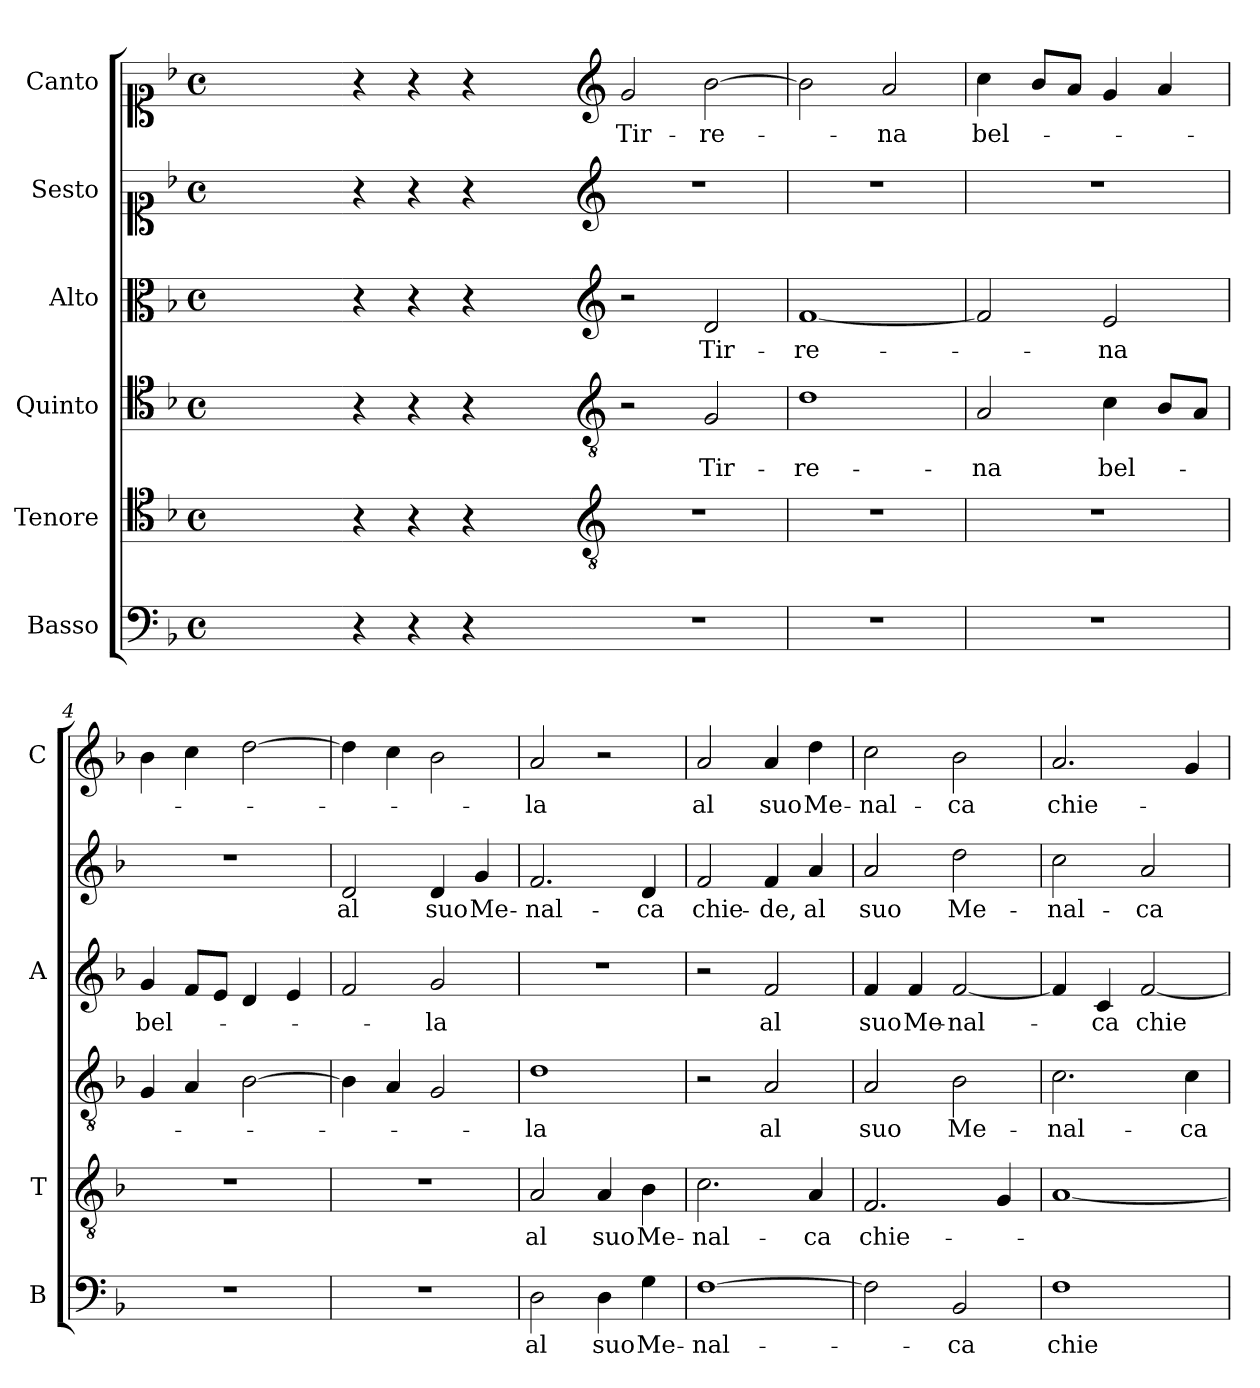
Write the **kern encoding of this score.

**kern	**text	**kern	**text	**kern	**text	**kern	**text	**kern	**text	**kern	**text
*part6	*part6	*part5	*part5	*part4	*part4	*part3	*part3	*part2	*part2	*part1	*part1
*staff6	*staff6	*staff5	*staff5	*staff4	*staff4	*staff3	*staff3	*staff2	*staff2	*staff1	*staff1
*I"Basso	*	*I"Tenore	*	*I"Quinto	*	*I"Alto	*	*I"Sesto	*	*I"Canto	*
*I'B	*	*I'T	*	*	*	*I'A	*	*	*	*I'C	*
*clefF4	*	*clefC4	*	*clefC4	*	*clefC3	*	*clefC1	*	*clefC1	*
*k[b-]	*	*k[b-]	*	*k[b-]	*	*k[b-]	*	*k[b-]	*	*k[b-]	*
*F:	*	*F:	*	*F:	*	*F:	*	*F:	*	*F:	*
*M4/4	*	*M4/4	*	*M4/4	*	*M4/4	*	*M4/4	*	*M4/4	*
*met(c)	*	*met(c)	*	*met(c)	*	*met(c)	*	*met(c)	*	*met(c)	*
=	=	=	=	=	=	=	=	=	=	=	=
1ryy	.	1ryy	.	1ryy	.	1ryy	.	1ryy	.	1ryy	.
=1X-	=1X-	=1X-	=1X-	=1X-	=1X-	=1X-	=1X-	=1X-	=1X-	=1X-	=1X-
4r	.	4r	.	4r	.	4r	.	4r	.	4r	.
4r	.	4r	.	4r	.	4r	.	4r	.	4r	.
4r	.	4r	.	4r	.	4r	.	4r	.	4r	.
4ryy	.	4ryy	.	4ryy	.	4ryy	.	4ryy	.	4ryy	.
=1-	=1-	=1-	=1-	=1-	=1-	=1-	=1-	=1-	=1-	=1-	=1-
*	*	*clefGv2	*	*clefGv2	*	*clefG2	*	*clefG2	*	*clefG2	*
!	!	!	!	!	!	!	!	!	!	!	!LO:LY:b
1r	.	1r	.	2r	.	2r	.	1r	.	2g/	Tir-
!	!	!	!	!	!LO:LY:b	!	!LO:LY:b	!	!	!	!LO:LY:b
.	.	.	.	2G/	Tir-	2d/	Tir-	.	.	[2b-\	-re-
=2	=2	=2	=2	=2	=2	=2	=2	=2	=2	=2	=2
!	!	!	!	!	!LO:LY:b	!	!LO:LY:b	!	!	!	!
1r	.	1r	.	1d	-re-	[1f	-re-	1r	.	2b-\]	.
!	!	!	!	!	!	!	!	!	!	!	!LO:LY:b
.	.	.	.	.	.	.	.	.	.	2a/	-na
=3	=3	=3	=3	=3	=3	=3	=3	=3	=3	=3	=3
!	!	!	!	!	!LO:LY:b	!	!	!	!	!	!LO:LY:b
1r	.	1r	.	2A/	-na	2f/]	.	1r	.	4cc\	bel-
.	.	.	.	.	.	.	.	.	.	8b-/L	.
.	.	.	.	.	.	.	.	.	.	8a/J	.
!	!	!	!	!	!LO:LY:b	!	!LO:LY:b	!	!	!	!
.	.	.	.	4c\	bel-	2e/	-na	.	.	4g/	.
.	.	.	.	8B-/L	.	.	.	.	.	4a/	.
.	.	.	.	8A/J	.	.	.	.	.	.	.
=4	=4	=4	=4	=4	=4	=4	=4	=4	=4	=4	=4
!	!	!	!	!	!	!	!LO:LY:b	!	!	!	!
1r	.	1r	.	4G/	.	4g/	bel-	1r	.	4b-\	.
.	.	.	.	4A/	.	8f/L	.	.	.	4cc\	.
.	.	.	.	.	.	8e/J	.	.	.	.	.
.	.	.	.	[2B-\	.	4d/	.	.	.	[2dd\	.
.	.	.	.	.	.	4e/	.	.	.	.	.
=5	=5	=5	=5	=5	=5	=5	=5	=5	=5	=5	=5
!	!	!	!	!	!	!	!	!	!LO:LY:b	!	!
1r	.	1r	.	4B-\]	.	2f/	.	2d/	al	4dd\]	.
.	.	.	.	4A/	.	.	.	.	.	4cc\	.
!	!	!	!	!	!	!	!LO:LY:b	!	!LO:LY:b	!	!
.	.	.	.	2G/	.	2g/	-la	4d/	suo	2b-\	.
!	!	!	!	!	!	!	!	!	!LO:LY:b	!	!
.	.	.	.	.	.	.	.	4g/	Me-	.	.
=6	=6	=6	=6	=6	=6	=6	=6	=6	=6	=6	=6
!	!LO:LY:b	!	!LO:LY:b	!	!LO:LY:b	!	!	!	!LO:LY:b	!	!LO:LY:b
2D\	al	2A/	al	1d	-la	1r	.	2.f/	-nal-	2a/	-la
!	!LO:LY:b	!	!LO:LY:b	!	!	!	!	!	!	!	!
4D\	suo	4A/	suo	.	.	.	.	.	.	2r	.
!	!LO:LY:b	!	!LO:LY:b	!	!	!	!	!	!LO:LY:b	!	!
4G\	Me-	4B-\	Me-	.	.	.	.	4d/	-ca	.	.
=7	=7	=7	=7	=7	=7	=7	=7	=7	=7	=7	=7
!	!LO:LY:b	!	!LO:LY:b	!	!	!	!	!	!LO:LY:b	!	!LO:LY:b
[1F	-nal-	2.c\	-nal-	2r	.	2r	.	2f/	chie-	2a/	al
!	!	!	!	!	!LO:LY:b	!	!LO:LY:b	!	!LO:LY:b	!	!LO:LY:b
.	.	.	.	2A/	al	2f/	al	4f/	-de,	4a/	suo
!	!	!	!LO:LY:b	!	!	!	!	!	!LO:LY:b	!	!LO:LY:b
.	.	4A/	-ca	.	.	.	.	4a/	al	4dd\	Me-
!!LO:LB:g=z
=8	=8	=8	=8	=8	=8	=8	=8	=8	=8	=8	=8
!	!	!	!LO:LY:b	!	!LO:LY:b	!	!LO:LY:b	!	!LO:LY:b	!	!LO:LY:b
2F\]	.	2.F/	chie-	2A/	suo	4f/	suo	2a/	suo	2cc\	-nal-
!	!	!	!	!	!	!	!LO:LY:b	!	!	!	!
.	.	.	.	.	.	4f/	Me-	.	.	.	.
!	!LO:LY:b	!	!	!	!LO:LY:b	!	!LO:LY:b	!	!LO:LY:b	!	!LO:LY:b
2BB-/	-ca	.	.	2B-\	Me-	[2f/	-nal-	2dd\	Me-	2b-\	-ca
.	.	4G/	.	.	.	.	.	.	.	.	.
=9	=9	=9	=9	=9	=9	=9	=9	=9	=9	=9	=9
!	!LO:LY:b	!	!	!	!LO:LY:b	!	!	!	!LO:LY:b	!	!LO:LY:b
1F	chie-	[1A	.	2.c\	-nal-	4f/]	.	2cc\	-nal-	2.a/	chie-
!	!	!	!	!	!	!	!LO:LY:b	!	!	!	!
.	.	.	.	.	.	4c/	-ca	.	.	.	.
!	!	!	!	!	!	!	!LO:LY:b	!	!LO:LY:b	!	!
.	.	.	.	.	.	[2f/	chie-	2a/	-ca	.	.
!	!	!	!	!	!LO:LY:b	!	!	!	!	!	!
.	.	.	.	4c\	-ca	.	.	.	.	4g/	.
=	=	=	=	=	=	=	=	=	=	=	=
*-	*-	*-	*-	*-	*-	*-	*-	*-	*-	*-	*-
